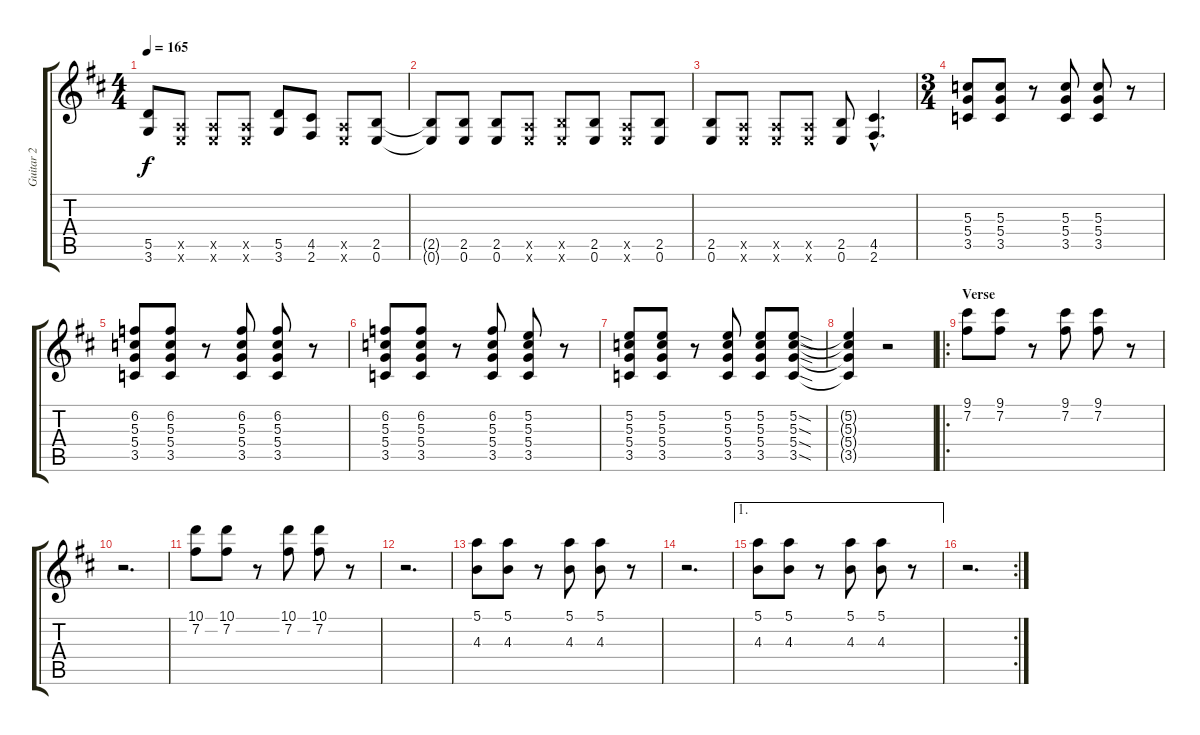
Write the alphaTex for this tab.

\track ("Guitar 2" "Guitar 2") {instrument distortionguitar}
\staff {score tabs}
\tuning (E4 B3 G3 D3 A2 E2) {hide}
\ts (4 4)
\tempo 165
\clef g2
\ks d
(5.5 3.6).8{dy f} (0.5{x} 0.6{x}).8 (0.5{x} 0.6{x}).8 (0.5{x} 0.6{x}).8 (5.5 3.6).8 (4.5 2.6).8 (0.5{x} 0.6{x}).8 (2.5 0.6).8 |
(2.5{t} 0.6{t}).8 (2.5 0.6).8 (2.5 0.6).8 (0.5{x} 0.6{x}).8 (2.5{x} 0.6{x}).8 (2.5 0.6).8 (0.5{x} 0.6{x}).8 (2.5 0.6).8 |
(2.5 0.6).8 (0.5{x} 0.6{x}).8 (0.5{x} 0.6{x}).8 (0.5{x} 0.6{x}).8 (2.5 0.6).8 (4.5{hac} 2.6{hac}).4{d} |
\ts (3 4)
(5.3 5.4 3.5).8 (5.3 5.4 3.5).8 r.8 (5.3 5.4 3.5).8 (5.3 5.4 3.5).8 r.8 |
(6.2 5.3 5.4 3.5).8 (6.2 5.3 5.4 3.5).8 r.8 (6.2 5.3 5.4 3.5).8 (6.2 5.3 5.4 3.5).8 r.8 |
(6.2 5.3 5.4 3.5).8 (6.2 5.3 5.4 3.5).8 r.8 (6.2 5.3 5.4 3.5).8 (5.2 5.3 5.4 3.5).8 r.8 |
(5.2 5.3 5.4 3.5).8 (5.2 5.3 5.4 3.5).8 r.8 (5.2 5.3 5.4 3.5).8 (5.2 5.3 5.4 3.5).8 (5.2{sod} 5.3{sod} 5.4{sod} 3.5{sod}).8 |
(5.2{t} 5.3{t} 5.4{t} 3.5{t}).4 r.2 |
\ro
\section ("" "Verse")
(9.1 7.2).8 (9.1 7.2).8 r.8 (9.1 7.2).8 (9.1 7.2).8 r.8 |
r.2{d} |
(10.1 7.2).8 (10.1 7.2).8 r.8 (10.1 7.2).8 (10.1 7.2).8 r.8 |
r.2{d} |
(5.1 4.3).8 (5.1 4.3).8 r.8 (5.1 4.3).8 (5.1 4.3).8 r.8 |
r.2{d} |
\ae 1
(5.1 4.3).8 (5.1 4.3).8 r.8 (5.1 4.3).8 (5.1 4.3).8 r.8 |
\rc 2
r.2{d}
